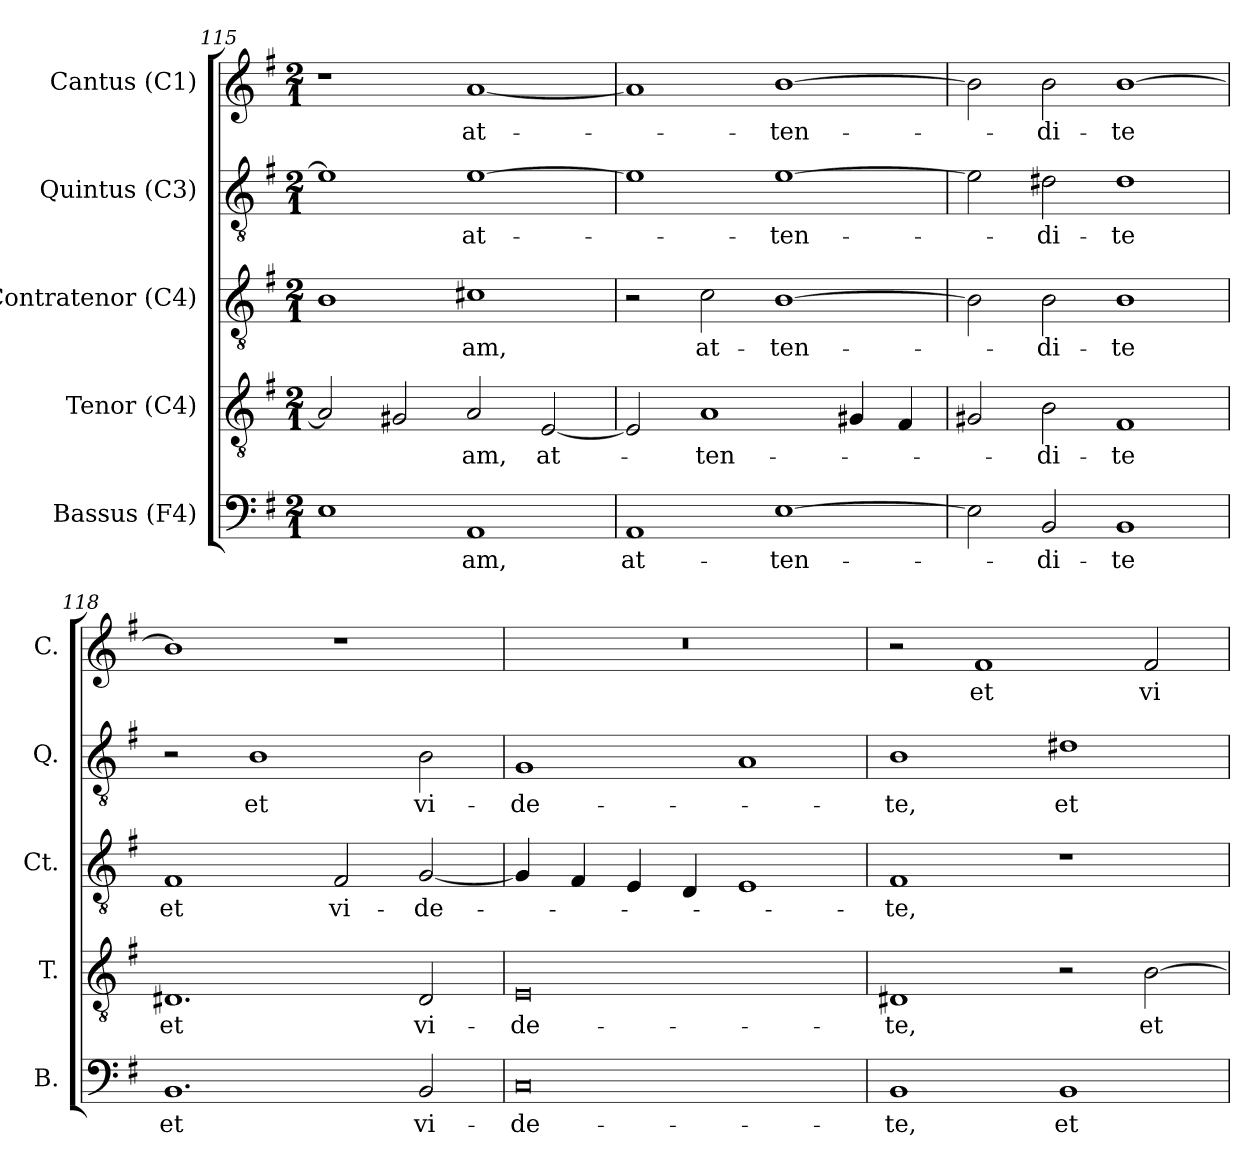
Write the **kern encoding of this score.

**kern	**text	**kern	**text	**kern	**text	**kern	**text	**kern	**text
*part5	*part5	*part4	*part4	*part3	*part3	*part2	*part2	*part1	*part1
*staff5	*staff5	*staff4	*staff4	*staff3	*staff3	*staff2	*staff2	*staff1	*staff1
*I"Bassus (F4)	*	*I"Tenor (C4)	*	*I"Contratenor (C4)	*	*I"Quintus (C3)	*	*I"Cantus (C1)	*
*I'B.	*	*I'T.	*	*I'Ct.	*	*I'Q.	*	*I'C.	*
*clefF4	*	*clefGv2	*	*clefGv2	*	*clefGv2	*	*clefG2	*
*	*	*	*	*ITrd7c12	*	*	*	*	*
*k[f#]	*	*k[f#]	*	*k[f#]	*	*k[f#]	*	*k[f#]	*
*G:	*	*G:	*	*G:	*	*G:	*	*G:	*
*M2/1	*	*M2/1	*	*M2/1	*	*M2/1	*	*M2/1	*
=115	=115	=115	=115	=115	=115	=115	=115	=115	=115
1Ei	.	2Ai/]	.	1BBi	.	1ei]	.	1r	.
.	.	2G#Xi/	.	.	.	.	.	.	.
!	!LO:LY:b:color=#000000	!	!	!	!	!	!	!	!
!	!	!	!LO:LY:b:color=#000000	!	!	!	!	!	!
!	!	!	!	!	!LO:LY:b:color=#000000	!	!	!	!
!	!	!	!	!	!	!	!LO:LY:b:color=#000000	!	!
!	!	!	!	!	!	!	!	!	!LO:LY:b:color=#000000
1AAi	-am,	2Ai/	-am,	1C#Xi	-am,	[1ei	at-	[1ai	at-
!	!	!	!LO:LY:b:color=#000000	!	!	!	!	!	!
.	.	[2Ei/	at-	.	.	.	.	.	.
=116	=116	=116	=116	=116	=116	=116	=116	=116	=116
!	!LO:LY:b:color=#000000	!	!	!	!	!	!	!	!
1AAi	at-	2Ei/]	.	2r	.	1ei]	.	1ai]	.
!	!	!	!LO:LY:b:color=#000000	!	!	!	!	!	!
!	!	!	!	!	!LO:LY:b:color=#000000	!	!	!	!
.	.	1Ai	-ten-	2Ci\	at-	.	.	.	.
!	!LO:LY:b:color=#000000	!	!	!	!	!	!	!	!
!	!	!	!	!	!LO:LY:b:color=#000000	!	!	!	!
!	!	!	!	!	!	!	!LO:LY:b:color=#000000	!	!
!	!	!	!	!	!	!	!	!	!LO:LY:b:color=#000000
[1Ei	-ten-	.	.	[1BBi	-ten-	[1ei	-ten-	[1bi	-ten-
.	.	4G#Xi/	.	.	.	.	.	.	.
.	.	4F#i/	.	.	.	.	.	.	.
=117	=117	=117	=117	=117	=117	=117	=117	=117	=117
2Ei\]	.	2G#Xi/	.	2BBi\]	.	2ei\]	.	2bi\]	.
!	!LO:LY:b:color=#000000	!	!	!	!	!	!	!	!
!	!	!	!LO:LY:b:color=#000000	!	!	!	!	!	!
!	!	!	!	!	!LO:LY:b:color=#000000	!	!	!	!
!	!	!	!	!	!	!	!LO:LY:b:color=#000000	!	!
!	!	!	!	!	!	!	!	!	!LO:LY:b:color=#000000
2BBi/	-di-	2Bi\	-di-	2BBi\	-di-	2d#Xi\	-di-	2bi\	-di-
!	!LO:LY:b:color=#000000	!	!	!	!	!	!	!	!
!	!	!	!LO:LY:b:color=#000000	!	!	!	!	!	!
!	!	!	!	!	!LO:LY:b:color=#000000	!	!	!	!
!	!	!	!	!	!	!	!LO:LY:b:color=#000000	!	!
!	!	!	!	!	!	!	!	!	!LO:LY:b:color=#000000
1BBi	-te	1F#i	-te	1BBi	-te	1d#i	-te	[1bi	-te
!!LO:LB:g=z
=118	=118	=118	=118	=118	=118	=118	=118	=118	=118
!	!LO:LY:b:color=#000000	!	!	!	!	!	!	!	!
!	!	!	!LO:LY:b:color=#000000	!	!	!	!	!	!
!	!	!	!	!	!LO:LY:b:color=#000000	!	!	!	!
1.BBi	et	1.D#Xi	et	1FF#i	et	2r	.	1bi]	.
!	!	!	!	!	!	!	!LO:LY:b:color=#000000	!	!
.	.	.	.	.	.	1Bi	et	.	.
!	!	!	!	!	!LO:LY:b:color=#000000	!	!	!	!
.	.	.	.	2FF#i/	vi-	.	.	1r	.
!	!LO:LY:b:color=#000000	!	!	!	!	!	!	!	!
!	!	!	!LO:LY:b:color=#000000	!	!	!	!	!	!
!	!	!	!	!	!LO:LY:b:color=#000000	!	!	!	!
!	!	!	!	!	!	!	!LO:LY:b:color=#000000	!	!
2BBi/	vi-	2D#i/	vi-	[2GGi/	-de-	2Bi\	vi-	.	.
=119	=119	=119	=119	=119	=119	=119	=119	=119	=119
!	!LO:LY:b:color=#000000	!	!	!	!	!	!	!	!
!	!	!	!LO:LY:b:color=#000000	!	!	!	!	!	!
!	!	!	!	!	!	!	!LO:LY:b:color=#000000	!LO:N:vis=1	!
0Ci	-de-	0Ei	-de-	4GGi/]	.	1Gi	-de-	0r	.
.	.	.	.	4FF#i/	.	.	.	.	.
.	.	.	.	4EEi/	.	.	.	.	.
.	.	.	.	4DDi/	.	.	.	.	.
.	.	.	.	1EEi	.	1Ai	.	.	.
=120	=120	=120	=120	=120	=120	=120	=120	=120	=120
!	!LO:LY:b:color=#000000	!	!	!	!	!	!	!	!
!	!	!	!LO:LY:b:color=#000000	!	!	!	!	!	!
!	!	!	!	!	!LO:LY:b:color=#000000	!	!	!	!
!	!	!	!	!	!	!	!LO:LY:b:color=#000000	!	!
1BBi	-te,	1D#Xi	-te,	1FF#i	-te,	1Bi	-te,	2r	.
!	!	!	!	!	!	!	!	!	!LO:LY:b:color=#000000
.	.	.	.	.	.	.	.	1f#i	et
!	!LO:LY:b:color=#000000	!	!	!	!	!	!	!	!
!	!	!	!	!	!	!	!LO:LY:b:color=#000000	!	!
1BBi	et	2r	.	1r	.	1d#Xi	et	.	.
!	!	!	!LO:LY:b:color=#000000	!	!	!	!	!	!
!	!	!	!	!	!	!	!	!	!LO:LY:b:color=#000000
.	.	[2Bi\	et	.	.	.	.	2f#i/	vi-
=	=	=	=	=	=	=	=	=	=
*-	*-	*-	*-	*-	*-	*-	*-	*-	*-
